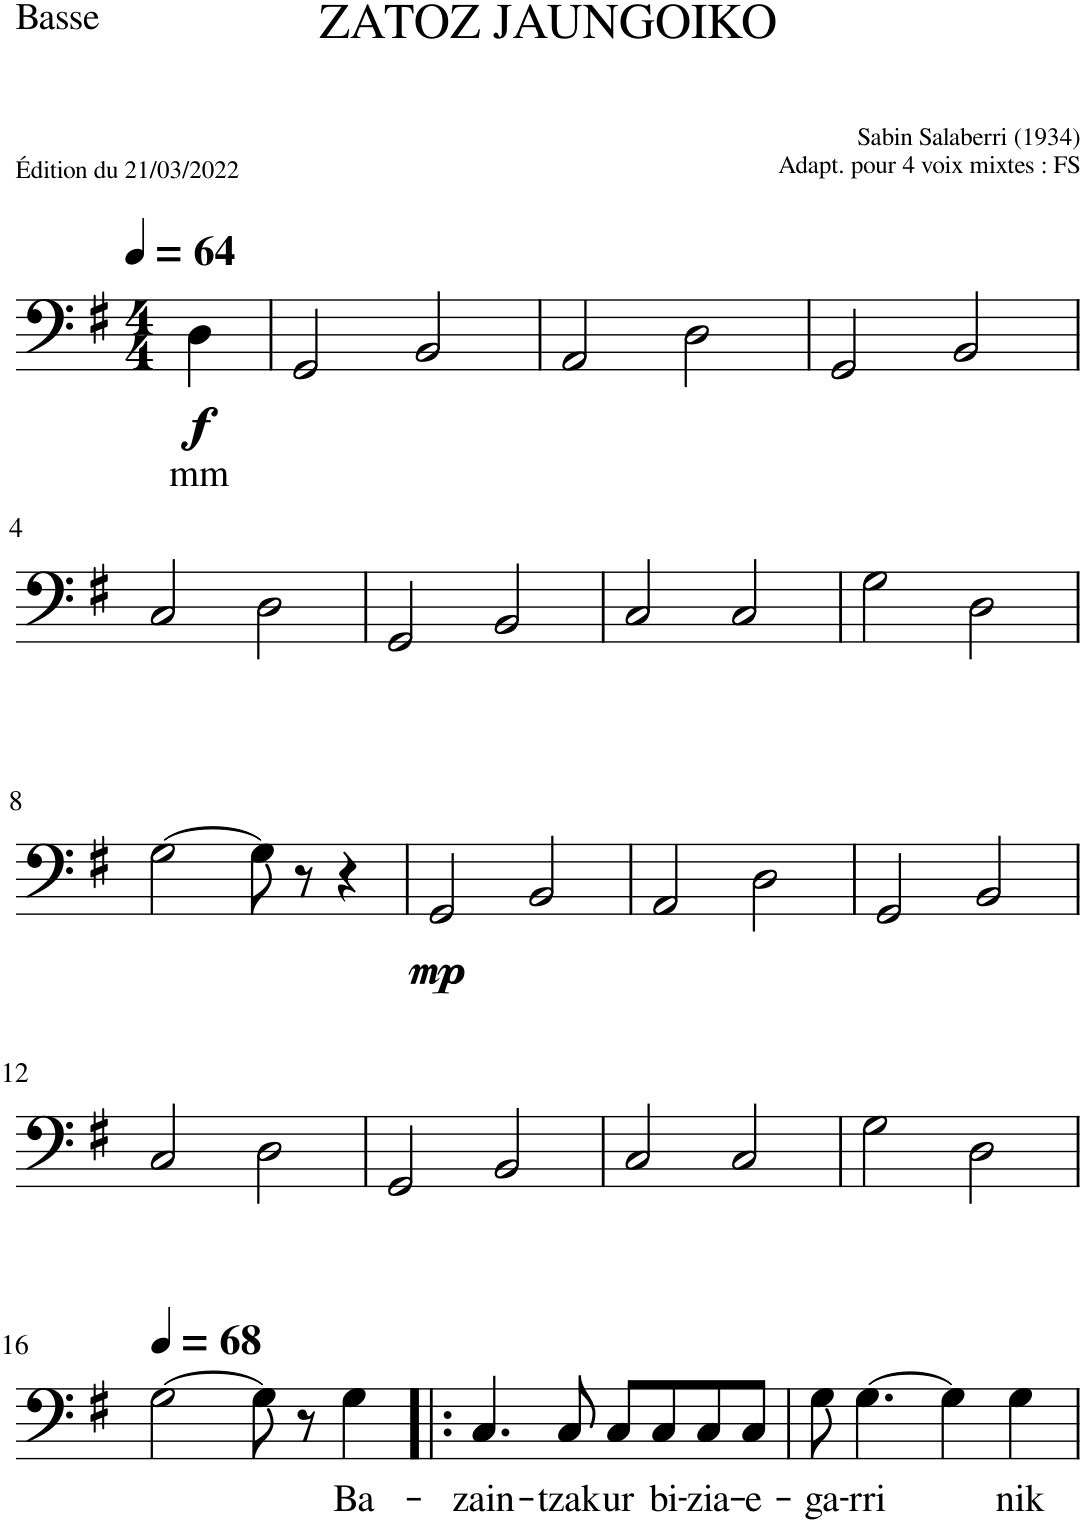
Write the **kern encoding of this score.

**kern	**text	**dynam
*part1	*part1	*part1
*staff1	*staff1	*staff1
*I"Basse	*	*
*I'B.	*	*
*clefF4	*	*
*k[f#]	*	*
*M4/4	*	*
*MM64	*	*
=	=	=
!	!LO:LY:b	!LO:DY:b
4D\	mm	f
=1	=1	=1
2GG/	.	.
2BB/	.	.
=2	=2	=2
2AA/	.	.
2D\	.	.
=3	=3	=3
2GG/	.	.
2BB/	.	.
!!LO:LB:g=z
=4	=4	=4
2C/	.	.
2D\	.	.
=5	=5	=5
2GG/	.	.
2BB/	.	.
=6	=6	=6
2C/	.	.
2C/	.	.
=7	=7	=7
2G\	.	.
2D\	.	.
!!LO:LB:g=z
=8	=8	=8
[2G\	.	.
8G\]	.	.
8r	.	.
4r	.	.
=9	=9	=9
!	!	!LO:DY:b
2GG/	.	mp
2BB/	.	.
=10	=10	=10
2AA/	.	.
2D\	.	.
=11	=11	=11
2GG/	.	.
2BB/	.	.
!!LO:LB:g=z
=12	=12	=12
2C/	.	.
2D\	.	.
=13	=13	=13
2GG/	.	.
2BB/	.	.
=14	=14	=14
2C/	.	.
2C/	.	.
=15	=15	=15
2G\	.	.
2D\	.	.
!!LO:LB:g=z
=16	=16	=16
*MM68	*	*
[2G\	.	.
8G\]	.	.
8r	.	.
!	!LO:LY:b	!
4G\	Ba-	.
=17!|:	=17!|:	=17!|:
!	!LO:LY:b	!
4.C/	-zain-	.
!	!LO:LY:b	!
8C/	-tzak	.
!	!LO:LY:b	!
8C/L	ur	.
!	!LO:LY:b	!
8C/	bi-	.
!	!LO:LY:b	!
8C/	-zia-	.
!	!LO:LY:b	!
8C/J	-e-	.
=18	=18	=18
!	!LO:LY:b	!
8G\	-ga-	.
!	!LO:LY:b	!
[4.G\	-rri	.
4G\]	.	.
!	!LO:LY:b	!
4G\	nik	.
=	=	=
*-	*-	*-
